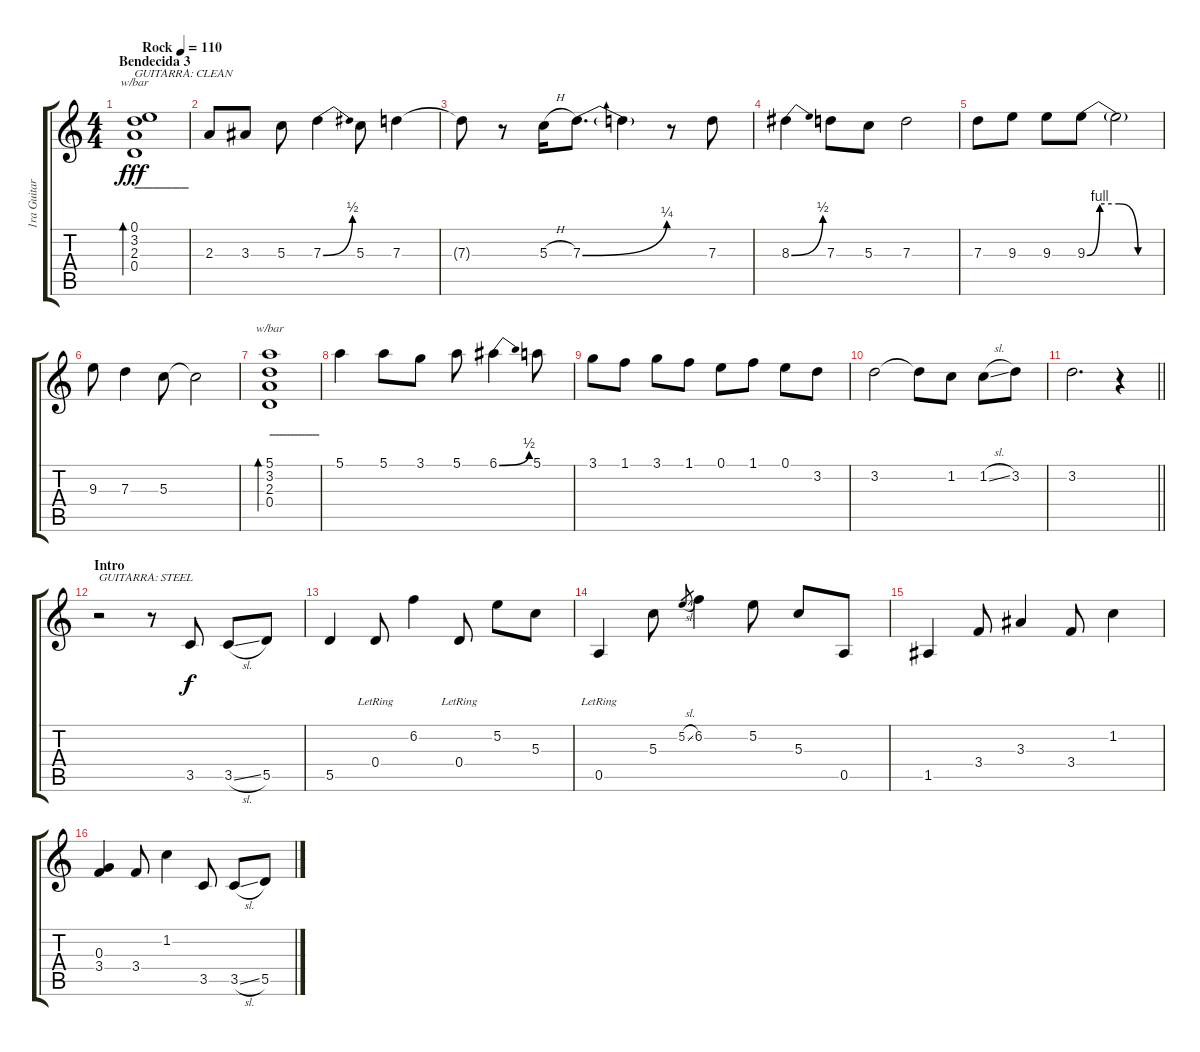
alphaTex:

\track ("1ra Guitarra" "1ra Guitar") {instrument acousticguitarsteel}
\staff {score tabs}
\tuning (E4 B3 G3 D3 A2 E2) {hide}
\ts (4 4)
\section ("" "Bendecida 3")
\tempo (110 "Rock")
\clef g2
\ks c
(0.1 3.2 2.3 0.4).1{tbe (custom default 0 0 3 0 5 0 8 0 10 0 12 0 15 0 17 0 20 0 22 0 25 0 28 0 30 0 33 0 35 0 37 0 40 0 42 0 45 0 48 0 50 0 52 0 55 0 57 0 60 0) bd 120 txt "GUITARRA: CLEAN" dy fff balance 8 instrument electricguitarclean} |
2.3.8 3.3.8 5.3.8 7.3{be (bend 0 0 60 2)}.4 5.3.8 7.3.4 |
7.3{t}.8 r.8 5.3{h}.16 7.3{be (bend 0 0 60 1)}.8{d} 7.3{t}.4 r.8 7.3.8 |
8.3{be (bend 0 0 60 2)}.4 7.3.8 5.3.8 7.3.2 |
7.3.8 9.3.8 9.3.8 9.3{be (custom 0 0 10 4 25 4 40 0 60 0)}.8 9.3{t}.2 |
9.3.8 7.3.4 5.3.8 5.3{t}.2 |
(5.1 3.2 2.3 0.4).1{tbe (custom default 0 0 3 0 5 0 7 0 10 0 12 0 15 0 17 0 20 0 22 0 25 0 27 0 30 0 32 0 35 0 38 0 40 0 42 0 45 0 47 0 50 0 52 0 55 0 57 0 60 0) bd 120} |
5.1.4 5.1.8 3.1.8 5.1.8 6.1{be (bend 0 0 60 2)}.4 5.1.8 |
3.1.8 1.1.8 3.1.8 1.1.8 0.1.8 1.1.8 0.1.8 3.2.8 |
3.2.2 3.2{t}.8 1.2.8 1.2{sl}.8 3.2.8 |
\barLineRight lightlight
3.2.2{d} r.4 |
\section ("" "Intro")
r.2{txt "GUITARRA: STEEL" balance 12 instrument acousticguitarsteel} r.8 3.5.8{dy f} 3.5{sl}.8 5.5.8 |
5.5.4 0.4{lr}.8 6.2.4 0.4{lr}.8 5.2.8 5.3.8 |
0.5{lr}.4 5.3.8 5.2{sl}.8{gr} 6.2.4 5.2.8 5.3.8 0.5.8 |
1.5.4 3.4.8 3.3.4 3.4.8 1.2.4 |
(0.3 3.4).4 3.4.8 1.2.4 3.5.8 3.5{sl}.8 5.5.8
